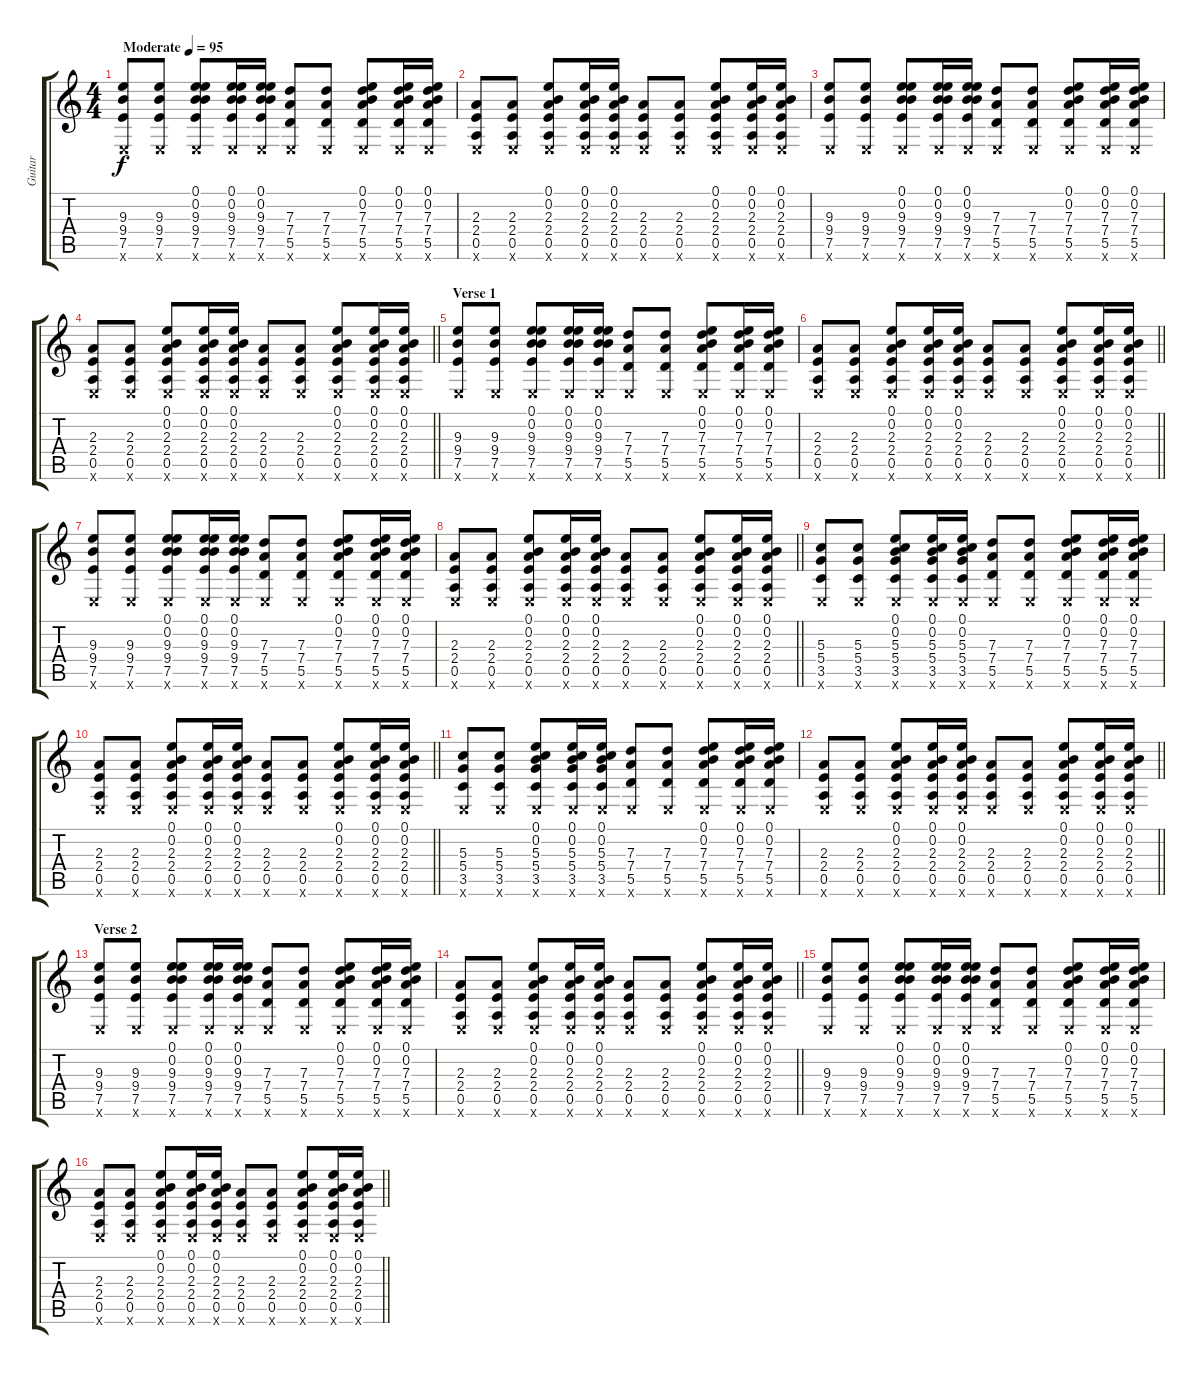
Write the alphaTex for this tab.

\track ("Guitar" "Guitar") {instrument acousticguitarsteel}
\staff {score tabs}
\tuning (E4 B3 G3 D3 A2 E2) {hide}
\ts (4 4)
\tempo (95 "Moderate")
\clef g2
\ks c
(9.3 9.4 7.5 0.6{x}).8{dy f instrument acousticguitarsteel} (9.3 9.4 7.5 0.6{x}).8 (0.1 0.2 9.3 9.4 7.5 0.6{x}).8 (0.1 0.2 9.3 9.4 7.5 0.6{x}).16 (0.1 0.2 9.3 9.4 7.5 0.6{x}).16 (7.3 7.4 5.5 0.6{x}).8 (7.3 7.4 5.5 0.6{x}).8 (0.1 0.2 7.3 7.4 5.5 0.6{x}).8 (0.1 0.2 7.3 7.4 5.5 0.6{x}).16 (0.1 0.2 7.3 7.4 5.5 0.6{x}).16 |
(2.3 2.4 0.5 0.6{x}).8 (2.3 2.4 0.5 0.6{x}).8 (0.1 0.2 2.3 2.4 0.5 0.6{x}).8 (0.1 0.2 2.3 2.4 0.5 0.6{x}).16 (0.1 0.2 2.3 2.4 0.5 0.6{x}).16 (2.3 2.4 0.5 0.6{x}).8 (2.3 2.4 0.5 0.6{x}).8 (0.1 0.2 2.3 2.4 0.5 0.6{x}).8 (0.1 0.2 2.3 2.4 0.5 0.6{x}).16 (0.1 0.2 2.3 2.4 0.5 0.6{x}).16 |
(9.3 9.4 7.5 0.6{x}).8 (9.3 9.4 7.5 0.6{x}).8 (0.1 0.2 9.3 9.4 7.5 0.6{x}).8 (0.1 0.2 9.3 9.4 7.5 0.6{x}).16 (0.1 0.2 9.3 9.4 7.5 0.6{x}).16 (7.3 7.4 5.5 0.6{x}).8 (7.3 7.4 5.5 0.6{x}).8 (0.1 0.2 7.3 7.4 5.5 0.6{x}).8 (0.1 0.2 7.3 7.4 5.5 0.6{x}).16 (0.1 0.2 7.3 7.4 5.5 0.6{x}).16 |
\barLineRight lightlight
(2.3 2.4 0.5 0.6{x}).8 (2.3 2.4 0.5 0.6{x}).8 (0.1 0.2 2.3 2.4 0.5 0.6{x}).8 (0.1 0.2 2.3 2.4 0.5 0.6{x}).16 (0.1 0.2 2.3 2.4 0.5 0.6{x}).16 (2.3 2.4 0.5 0.6{x}).8 (2.3 2.4 0.5 0.6{x}).8 (0.1 0.2 2.3 2.4 0.5 0.6{x}).8 (0.1 0.2 2.3 2.4 0.5 0.6{x}).16 (0.1 0.2 2.3 2.4 0.5 0.6{x}).16 |
\section ("" "Verse 1")
(9.3 9.4 7.5 0.6{x}).8 (9.3 9.4 7.5 0.6{x}).8 (0.1 0.2 9.3 9.4 7.5 0.6{x}).8 (0.1 0.2 9.3 9.4 7.5 0.6{x}).16 (0.1 0.2 9.3 9.4 7.5 0.6{x}).16 (7.3 7.4 5.5 0.6{x}).8 (7.3 7.4 5.5 0.6{x}).8 (0.1 0.2 7.3 7.4 5.5 0.6{x}).8 (0.1 0.2 7.3 7.4 5.5 0.6{x}).16 (0.1 0.2 7.3 7.4 5.5 0.6{x}).16 |
\barLineRight lightlight
(2.3 2.4 0.5 0.6{x}).8 (2.3 2.4 0.5 0.6{x}).8 (0.1 0.2 2.3 2.4 0.5 0.6{x}).8 (0.1 0.2 2.3 2.4 0.5 0.6{x}).16 (0.1 0.2 2.3 2.4 0.5 0.6{x}).16 (2.3 2.4 0.5 0.6{x}).8 (2.3 2.4 0.5 0.6{x}).8 (0.1 0.2 2.3 2.4 0.5 0.6{x}).8 (0.1 0.2 2.3 2.4 0.5 0.6{x}).16 (0.1 0.2 2.3 2.4 0.5 0.6{x}).16 |
(9.3 9.4 7.5 0.6{x}).8 (9.3 9.4 7.5 0.6{x}).8 (0.1 0.2 9.3 9.4 7.5 0.6{x}).8 (0.1 0.2 9.3 9.4 7.5 0.6{x}).16 (0.1 0.2 9.3 9.4 7.5 0.6{x}).16 (7.3 7.4 5.5 0.6{x}).8 (7.3 7.4 5.5 0.6{x}).8 (0.1 0.2 7.3 7.4 5.5 0.6{x}).8 (0.1 0.2 7.3 7.4 5.5 0.6{x}).16 (0.1 0.2 7.3 7.4 5.5 0.6{x}).16 |
\barLineRight lightlight
(2.3 2.4 0.5 0.6{x}).8 (2.3 2.4 0.5 0.6{x}).8 (0.1 0.2 2.3 2.4 0.5 0.6{x}).8 (0.1 0.2 2.3 2.4 0.5 0.6{x}).16 (0.1 0.2 2.3 2.4 0.5 0.6{x}).16 (2.3 2.4 0.5 0.6{x}).8 (2.3 2.4 0.5 0.6{x}).8 (0.1 0.2 2.3 2.4 0.5 0.6{x}).8 (0.1 0.2 2.3 2.4 0.5 0.6{x}).16 (0.1 0.2 2.3 2.4 0.5 0.6{x}).16 |
(5.3 5.4 3.5 0.6{x}).8 (5.3 5.4 3.5 0.6{x}).8 (0.1 0.2 5.3 5.4 3.5 0.6{x}).8 (0.1 0.2 5.3 5.4 3.5 0.6{x}).16 (0.1 0.2 5.3 5.4 3.5 0.6{x}).16 (7.3 7.4 5.5 0.6{x}).8 (7.3 7.4 5.5 0.6{x}).8 (0.1 0.2 7.3 7.4 5.5 0.6{x}).8 (0.1 0.2 7.3 7.4 5.5 0.6{x}).16 (0.1 0.2 7.3 7.4 5.5 0.6{x}).16 |
\barLineRight lightlight
(2.3 2.4 0.5 0.6{x}).8 (2.3 2.4 0.5 0.6{x}).8 (0.1 0.2 2.3 2.4 0.5 0.6{x}).8 (0.1 0.2 2.3 2.4 0.5 0.6{x}).16 (0.1 0.2 2.3 2.4 0.5 0.6{x}).16 (2.3 2.4 0.5 0.6{x}).8 (2.3 2.4 0.5 0.6{x}).8 (0.1 0.2 2.3 2.4 0.5 0.6{x}).8 (0.1 0.2 2.3 2.4 0.5 0.6{x}).16 (0.1 0.2 2.3 2.4 0.5 0.6{x}).16 |
(5.3 5.4 3.5 0.6{x}).8 (5.3 5.4 3.5 0.6{x}).8 (0.1 0.2 5.3 5.4 3.5 0.6{x}).8 (0.1 0.2 5.3 5.4 3.5 0.6{x}).16 (0.1 0.2 5.3 5.4 3.5 0.6{x}).16 (7.3 7.4 5.5 0.6{x}).8 (7.3 7.4 5.5 0.6{x}).8 (0.1 0.2 7.3 7.4 5.5 0.6{x}).8 (0.1 0.2 7.3 7.4 5.5 0.6{x}).16 (0.1 0.2 7.3 7.4 5.5 0.6{x}).16 |
\barLineRight lightlight
(2.3 2.4 0.5 0.6{x}).8 (2.3 2.4 0.5 0.6{x}).8 (0.1 0.2 2.3 2.4 0.5 0.6{x}).8 (0.1 0.2 2.3 2.4 0.5 0.6{x}).16 (0.1 0.2 2.3 2.4 0.5 0.6{x}).16 (2.3 2.4 0.5 0.6{x}).8 (2.3 2.4 0.5 0.6{x}).8 (0.1 0.2 2.3 2.4 0.5 0.6{x}).8 (0.1 0.2 2.3 2.4 0.5 0.6{x}).16 (0.1 0.2 2.3 2.4 0.5 0.6{x}).16 |
\section ("" "Verse 2")
(9.3 9.4 7.5 0.6{x}).8 (9.3 9.4 7.5 0.6{x}).8 (0.1 0.2 9.3 9.4 7.5 0.6{x}).8 (0.1 0.2 9.3 9.4 7.5 0.6{x}).16 (0.1 0.2 9.3 9.4 7.5 0.6{x}).16 (7.3 7.4 5.5 0.6{x}).8 (7.3 7.4 5.5 0.6{x}).8 (0.1 0.2 7.3 7.4 5.5 0.6{x}).8 (0.1 0.2 7.3 7.4 5.5 0.6{x}).16 (0.1 0.2 7.3 7.4 5.5 0.6{x}).16 |
\barLineRight lightlight
(2.3 2.4 0.5 0.6{x}).8 (2.3 2.4 0.5 0.6{x}).8 (0.1 0.2 2.3 2.4 0.5 0.6{x}).8 (0.1 0.2 2.3 2.4 0.5 0.6{x}).16 (0.1 0.2 2.3 2.4 0.5 0.6{x}).16 (2.3 2.4 0.5 0.6{x}).8 (2.3 2.4 0.5 0.6{x}).8 (0.1 0.2 2.3 2.4 0.5 0.6{x}).8 (0.1 0.2 2.3 2.4 0.5 0.6{x}).16 (0.1 0.2 2.3 2.4 0.5 0.6{x}).16 |
(9.3 9.4 7.5 0.6{x}).8 (9.3 9.4 7.5 0.6{x}).8 (0.1 0.2 9.3 9.4 7.5 0.6{x}).8 (0.1 0.2 9.3 9.4 7.5 0.6{x}).16 (0.1 0.2 9.3 9.4 7.5 0.6{x}).16 (7.3 7.4 5.5 0.6{x}).8 (7.3 7.4 5.5 0.6{x}).8 (0.1 0.2 7.3 7.4 5.5 0.6{x}).8 (0.1 0.2 7.3 7.4 5.5 0.6{x}).16 (0.1 0.2 7.3 7.4 5.5 0.6{x}).16 |
\barLineRight lightlight
(2.3 2.4 0.5 0.6{x}).8 (2.3 2.4 0.5 0.6{x}).8 (0.1 0.2 2.3 2.4 0.5 0.6{x}).8 (0.1 0.2 2.3 2.4 0.5 0.6{x}).16 (0.1 0.2 2.3 2.4 0.5 0.6{x}).16 (2.3 2.4 0.5 0.6{x}).8 (2.3 2.4 0.5 0.6{x}).8 (0.1 0.2 2.3 2.4 0.5 0.6{x}).8 (0.1 0.2 2.3 2.4 0.5 0.6{x}).16 (0.1 0.2 2.3 2.4 0.5 0.6{x}).16
